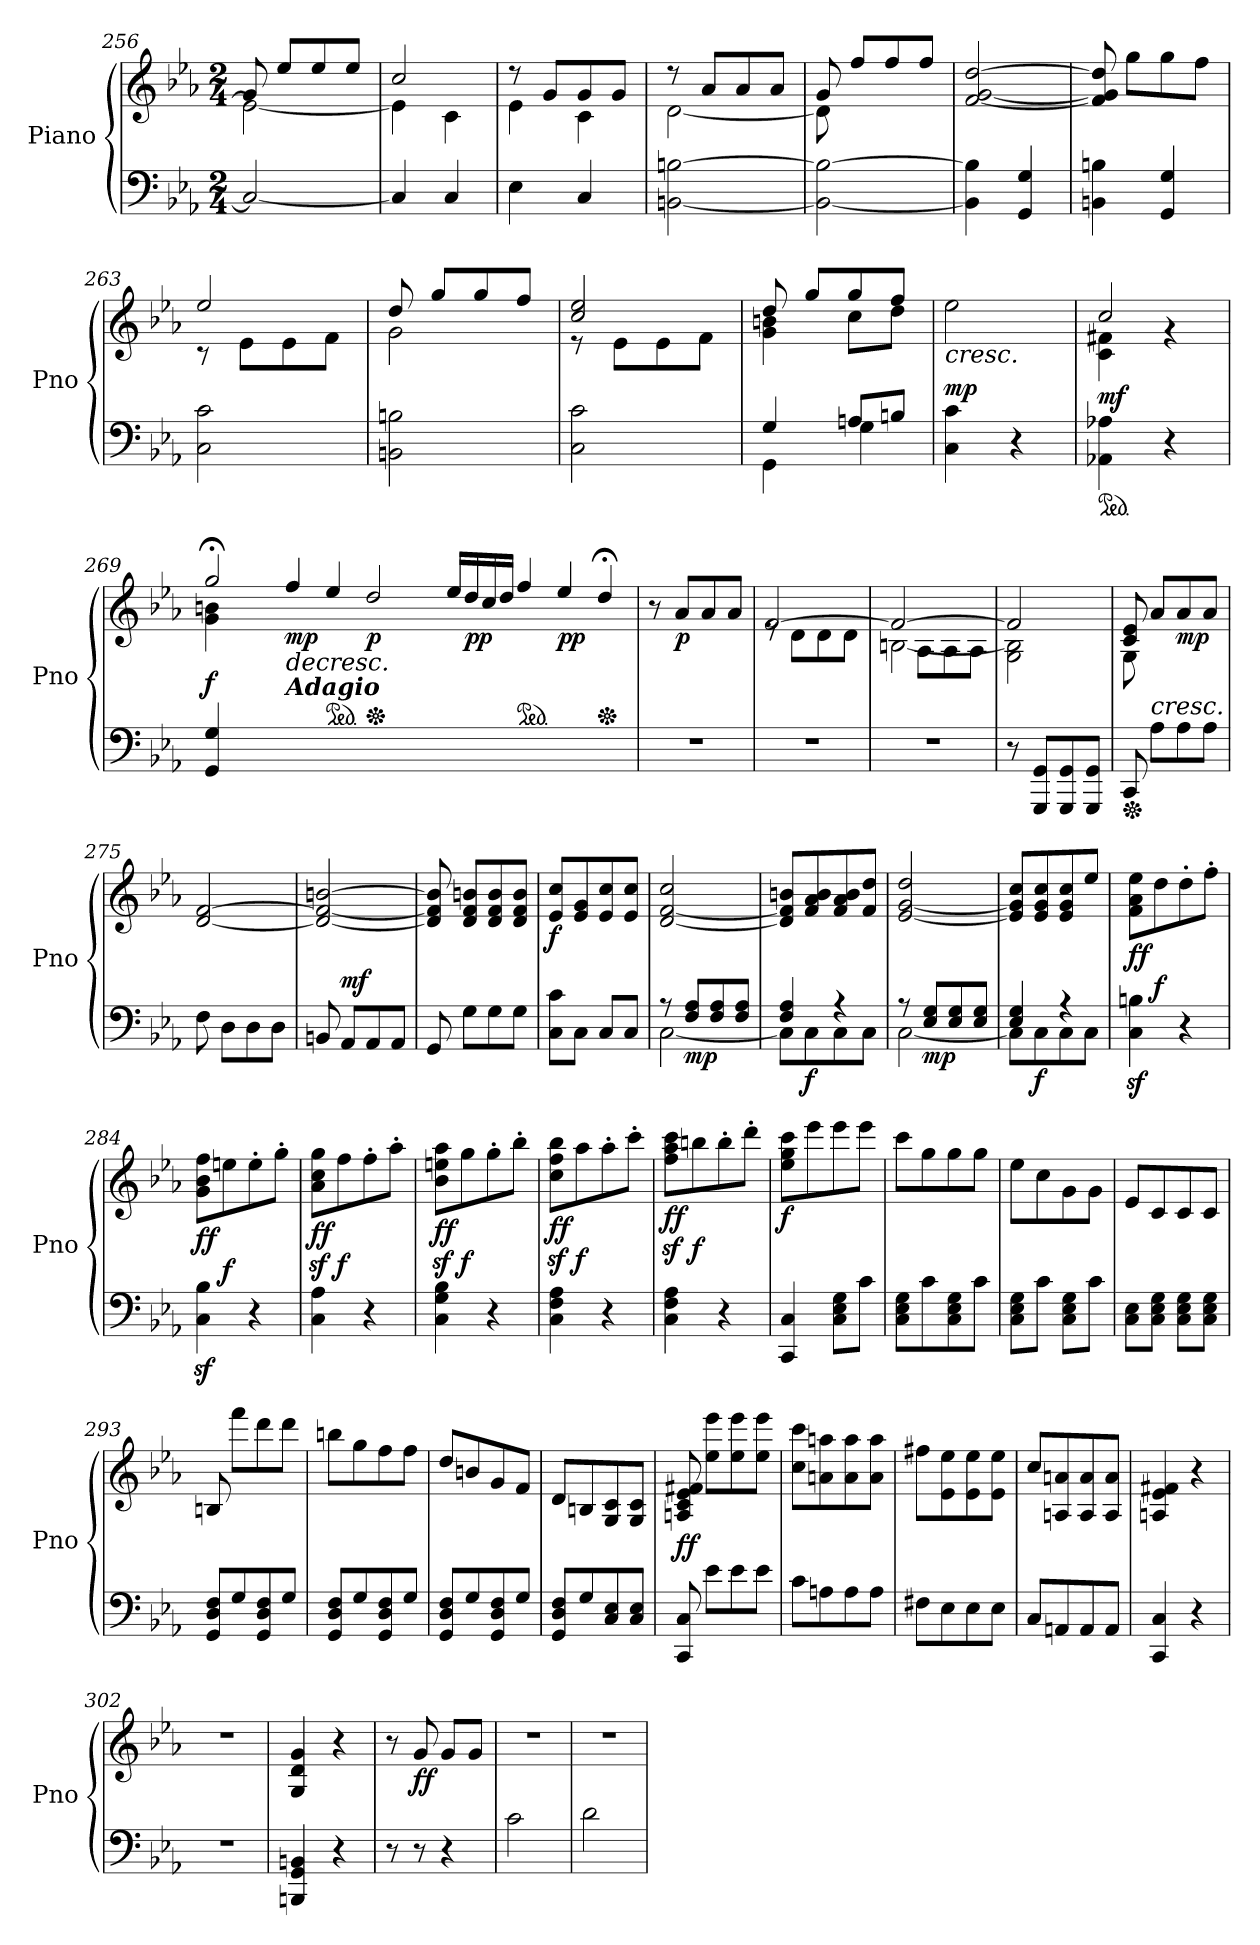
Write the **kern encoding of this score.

**kern	**kern	**dynam
*part1	*part1	*part1
*staff2	*staff1	*staff1/2
*I"Piano	*	*
*I'Pno	*	*
*clefF4	*clefG2	*
*k[b-e-a-]	*k[b-e-a-]	*
*M2/4	*M2/4	*
=256	=256	=256
*	*^	*
2C/_	8g/	2e-\_	.
.	8ee-/L	.	.
.	8ee-/	.	.
.	8ee-/J	.	.
=257	=257	=257	=257
4C/]	2cc/	4e-\]	.
4C/	.	4c\	.
=258	=258	=258	=258
4E-\	8r	4e-\	.
.	8g/L	.	.
4C/	8g/	4c\	.
.	8g/J	.	.
!!LO:LB:g=z	!!
=259	=259	=259	=259
[2BBn\ [2Bn\	8r	[2d\	.
.	8a-/L	.	.
.	8a-/	.	.
.	8a-/J	.	.
=260	=260	=260	=260
2BB\_ 2B\_	8g/	8d\]	.
.	8ff/L	4.ryy	.
.	8ff/	.	.
.	8ff/J	.	.
*	*v	*v	*
=261	=261	=261
4BB\] 4B\]	[2f/ [2g/ [2dd/	.
4GG/ 4G/	.	.
=262	=262	=262
4BBn\ 4Bn\	8f/] 8g/] 8dd/]	.
.	8gg\L	.
4GG/ 4G/	8gg\	.
.	8ff\J	.
=263	=263	=263
*	*^	*
2C\ 2c\	2ee-/	8r	.
.	.	8e-\L	.
.	.	8e-\	.
.	.	8f\J	.
=264	=264	=264	=264
2BBn\ 2Bn\	8dd/	2g\	.
.	8gg/L	.	.
.	8gg/	.	.
.	8ff/J	.	.
=265	=265	=265	=265
2C\ 2c\	2cc/ 2ee-/	8r	.
.	.	8e-\L	.
.	.	8e-\	.
.	.	8f\J	.
=266	=266	=266	=266
*^	*	*	*
4G/	4GG\	8dd/	4g\ 4bn\	.
.	.	8gg/L	.	.
8An/L	4G\	8gg/	8cc\L	.
8Bn/J	.	8ff/J	8dd\J	.
*v	*v	*	*	*
!!LO:LB:g=z
=267	=267	=267	=267
!	!	!	!LO:HP:b
!	!	!	!LO:DY:n=1:a=2
*	*v	*v	*
4C\ 4c\	2ee-\	< mp
4r	.	.
=268	=268	=268
*ped	*	*
*	*^	*
!	!	!	!LO:DY:a=2
4AA-X\ 4A-X\	2cc/	4c\ 4f#X\	mf
4r	.	4rg	.
*	*v	*v	*
.	.	[
=269	=269	=269
*	*MM60	*
*	*^	*
!	!	!	!LO:DY:a=2
4GG/ 4G/	2gg;</	4g\ 4bn\	f
4r;<yy	.	1ryy	.
!	!LO:TX:b:Bi:t=Adagio	!	!
!	!	!	!LO:HP:b
!	!	!	!LO:DY:n=1:b
0ryy	4ff/	.	> mp
*	*ped	*	*
.	4ee-/	.	.
*	*Xped	*	*
!	!	!	!LO:DY:n=2:b
.	2dd/	.	p
.	.	1ryy	.
.	16ee-/LL	.	.
!	!	!	!LO:DY:n=3:b
.	16dd/	.	pp
.	16cc/	.	.
.	16dd/JJ	.	.
*	*ped	*	*
.	4ff/	.	]
!	!	!	!LO:DY:n=4:b
.	4ee-/	.	pp
*	*Xped	*	*
*	*MM30	*	*
.	4dd;</	4ryy	.
*	*v	*v	*
=270	=270	=270
2r	8r	.
*	*MM164	*
!	!	!LO:DY:b
.	8a-/L	p
.	8a-/	.
.	8a-/J	.
=271	=271	=271
*	*^	*
2r	[2f/	8re	.
.	.	8d\L	.
.	.	8d\	.
.	.	8d\J	.
=272	=272	=272	=272
*	*	*^	*
2r	2f/_	[2Bn\	8rBByy	.
.	.	.	8A-\L	.
.	.	.	8A-\	.
.	.	.	8A-\J	.
*	*	*v	*v	*
=273	=273	=273	=273
8r	2f/]	2G\ 2B\]	.
8GGG/ 8GG/L	.	.	.
8GGG/ 8GG/	.	.	.
8GGG/ 8GG/J	.	.	.
=274	=274	=274	=274
*Xped	*	*	*
8CC/	8c/ 8e-/	8G\	.
!LO:TX:a:i:t=cresc.	!	!	!
8A-\L	8a-/L	4.ryy	.
!	!	!	!LO:DY:b
8A-\	8a-/	.	mp
8A-\J	8a-/J	.	.
*	*v	*v	*
!!LO:LB:g=z
=275	=275	=275
8F\	[2d/ [2f/	.
8D\L	.	.
8D\	.	.
8D\J	.	.
=276	=276	=276
8BBn/	2d/_ 2f/_ [2bn/	.
!	!	!LO:DY:a=2
8AA-/L	.	mf
8AA-/	.	.
8AA-/J	.	.
=277	=277	=277
8GG/	8d/] 8f/] 8b/]	.
8G\L	8d/ 8f/ 8bn/L	.
8G\	8d/ 8f/ 8b/	.
8G\J	8d/ 8f/ 8b/J	.
=278	=278	=278
!	!	!LO:DY:b
8C\ 8c\L	8e-/ 8cc/L	f
8C\J	8e-/ 8g/	.
8C/L	8e-/ 8cc/	.
8C/J	8e-/ 8cc/J	.
=279	=279	=279
*^	*	*
8r	[2C\	[2d/ [2f/ 2cc/	.
!	!	!	!LO:DY:b=2
8F/ 8A-/L	.	.	mp
8F/ 8A-/	.	.	.
8F/ 8A-/J	.	.	.
=280	=280	=280	=280
4F/ 4A-/	8C\L]	8d/] 8f/] 8bn/L	.
!	!	!	!LO:DY:b=2
.	8C\	8f/ 8a-/ 8b/	f
4r	8C\	8f/ 8a-/ 8b/	.
.	8C\J	8f/ 8dd/J	.
=281	=281	=281	=281
8r	[2C\	[2e-/ [2g/ 2dd/	.
!	!	!	!LO:DY:b=2
8E-/ 8G/L	.	.	mp
8E-/ 8G/	.	.	.
8E-/ 8G/J	.	.	.
=282	=282	=282	=282
4E-/ 4G/	8C\L]	8e-/] 8g/] 8cc/L	.
!	!	!	!LO:DY:b=2
.	8C\	8e-/ 8g/ 8cc/	f
4r	8C\	8e-/ 8g/ 8cc/	.
.	8C\J	8ee-/J	.
!!LO:PB:g=z
=283	=283	=283	=283
!	!	!	!LO:DY:b
*v	*v	*	*
4C\z> 4Bn\z>	8f\ 8a-\ 8ee-\L	ff
!	!	!LO:DY:b
.	8dd\	f
4r	8dd'\	.
.	8ff'\J	.
=284	=284	=284
!	!	!LO:DY:b
4C\z> 4B-\z>	8g\ 8b-\ 8ff\L	ff
!	!	!LO:DY:b
.	8een\	f
4r	8ee'\	.
.	8gg'\J	.
=285	=285	=285
!	!	!LO:DY:b
4C\ 4A-\	8a-\z< 8cc\z< 8gg\z<L	ff
!	!	!LO:DY:b
.	8ff\	f
4r	8ff'\	.
.	8aa-'\J	.
=286	=286	=286
!	!	!LO:DY:b
4C\ 4G\ 4B-\	8b-\z< 8een\z< 8aa-\z<L	ff
!	!	!LO:DY:b
.	8gg\	f
4r	8gg'\	.
.	8bb-'\J	.
=287	=287	=287
!	!	!LO:DY:b
4C\ 4F\ 4A-\	8cc\z< 8ff\z< 8bb-\z<L	ff
!	!	!LO:DY:b
.	8aa-\	f
4r	8aa-'\	.
.	8ccc'\J	.
=288	=288	=288
!	!	!LO:DY:b
4C\ 4F\ 4A-\	8ff\z< 8aa-\z< 8ccc\z<L	ff
!	!	!LO:DY:b
.	8bbn\	f
4r	8bb'\	.
.	8ddd'\J	.
=289	=289	=289
!	!	!LO:DY:b
4CC/ 4C/	8ee-\ 8gg\ 8ccc\L	f
.	8eee-\	.
8C\ 8E-\ 8G\L	8eee-\	.
8c\J	8eee-\J	.
!!LO:LB:g=z
=290	=290	=290
8C\ 8E-\ 8G\L	8ccc\L	.
8c\	8gg\	.
8C\ 8E-\ 8G\	8gg\	.
8c\J	8gg\J	.
=291	=291	=291
8C\ 8E-\ 8G\L	8ee-\L	.
8c\J	8cc\	.
8C\ 8E-\ 8G\L	8g\	.
8c\J	8g\J	.
=292	=292	=292
8C\ 8E-\L	8e-/L	.
8C\ 8E-\ 8G\J	8c/	.
8C\ 8E-\ 8G\L	8c/	.
8C\ 8E-\ 8G\J	8c/J	.
=293	=293	=293
8GG/ 8D/ 8F/L	8Bn/	.
8G/	8fff\L	.
8GG/ 8D/ 8F/	8ddd\	.
8G/J	8ddd\J	.
=294	=294	=294
8GG/ 8D/ 8F/L	8bbn\L	.
8G/	8gg\	.
8GG/ 8D/ 8F/	8ff\	.
8G/J	8ff\J	.
=295	=295	=295
8GG/ 8D/ 8F/L	8dd/L	.
8G/	8bn/	.
8GG/ 8D/ 8F/	8g/	.
8G/J	8f/J	.
=296	=296	=296
8GG/ 8D/ 8F/L	8d/L	.
8G/	8Bn/	.
8C/ 8E-/	8G/ 8c/	.
8C/ 8E-/J	8G/ 8c/J	.
=297	=297	=297
!	!	!LO:DY:a=2
8CC/ 8C/	8An/ 8c/ 8e-/ 8f#X/	ff
8e-\L	8ee-\ 8eee-\L	.
8e-\	8ee-\ 8eee-\	.
8e-\J	8ee-\ 8eee-\J	.
=298	=298	=298
8c\L	8cc\ 8ccc\L	.
8An\	8an\ 8aan\	.
8A\	8a\ 8aa\	.
8A\J	8a\ 8aa\J	.
!!LO:LB:g=z
=299	=299	=299
8F#X\L	8ff#X\L	.
8E-\	8e-\ 8ee-\	.
8E-\	8e-\ 8ee-\	.
8E-\J	8e-\ 8ee-\J	.
=300	=300	=300
8C/L	8cc/L	.
8AAn/	8An/ 8an/	.
8AA/	8A/ 8a/	.
8AA/J	8A/ 8a/J	.
=301	=301	=301
4CC/ 4C/	4An/ 4e-/ 4f#X/	.
4r	4r	.
=302	=302	=302
2r	2r	.
=303	=303	=303
4BBBn/ 4GG/ 4BBn/	4G/ 4d/ 4g/	.
4r	4r	.
=304	=304	=304
8r	8r	.
!	!	!LO:DY:b
8r	8g/	ff
4r	8g/L	.
.	8g/J	.
=305	=305	=305
2c\	2r	.
=306	=306	=306
2d\	2r	.
=	=	=
*-	*-	*-
